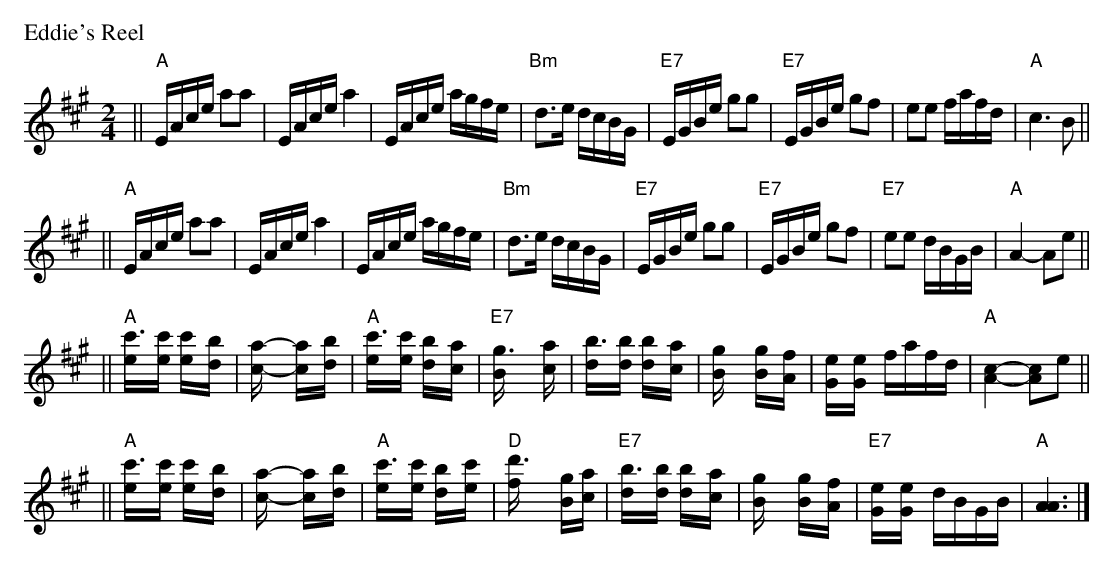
X:1
P: Eddie's Reel
M: 2/4
L: 1/16
K: A
|| "A"EAce a2a2 | EAce a4 | EAce agfe | "Bm"d3e dcBG \
| "E7"EGBe g2g2 | "E7"EGBe g2f2 | e2e2 fafd | "A"c6 B2 ||
|| "A"EAce a2a2 | EAce a4 | EAce agfe | "Bm"d3e dcBG \
| "E7"EGBe g2g2 | "E7"EGBe g2f2 | "E7"e2e2 dBGB | "A"A4- A2e2  ||
|| "A"[c'3e][c'e] [c'2e][b2d] | [a4c]- [a2c][b2d] | "A"[c'3e][c'e] [b2d][a2c] \
| "E7"[g6B] [a2c] | [b3d][bd] [b2d][a2c] | [g4B] [g2B][f2A] | [e2G][e2G] fafd | "A"[A4c4]- [A2c2]e2  ||
|| "A"[c'3e][c'e] [c'2e][b2d] | [a4c]- [a2c][b2d] | "A"[c'3e][c'e] [b2d][c'2e] | "D"[d'6f] [gB][ac] \
| "E7"[b3d][bd] [b2d][a2c] | [g4B] [g2B][f2A] | "E7"[e2G][e2G] dBGB | "A"[A6A6] |]
